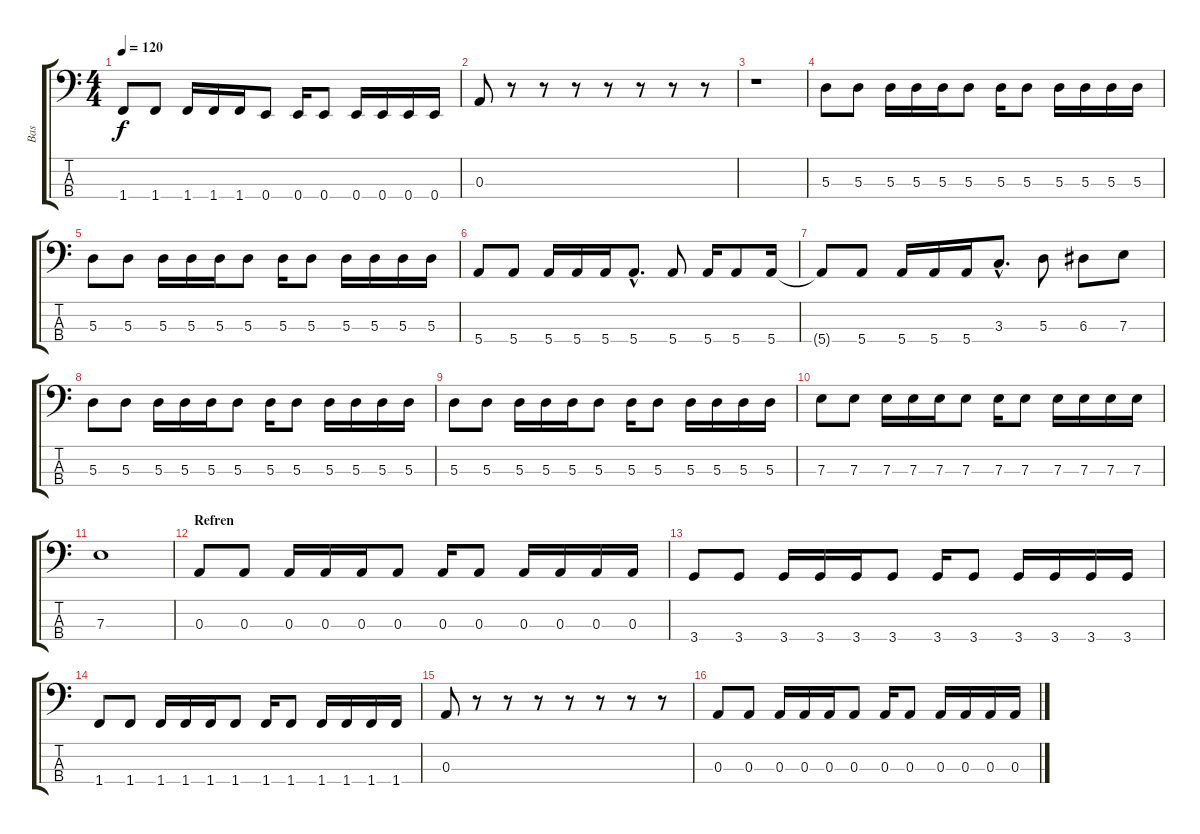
\track ("Bas" "Bas") {instrument electricbassfinger}
\staff {score tabs}
\tuning (G2 D2 A1 E1) {hide}
\ts (4 4)
\tempo 120
\clef f4
\ks c
1.4.8{dy f} 1.4.8 1.4.16 1.4.16 1.4.16 0.4.8 0.4.16 0.4.8 0.4.16 0.4.16 0.4.16 0.4.16 |
0.3.8 r.8 r.8 r.8 r.8 r.8 r.8 r.8 |
r.1 |
5.3.8 5.3.8 5.3.16 5.3.16 5.3.16 5.3.8 5.3.16 5.3.8 5.3.16 5.3.16 5.3.16 5.3.16 |
5.3.8 5.3.8 5.3.16 5.3.16 5.3.16 5.3.8 5.3.16 5.3.8 5.3.16 5.3.16 5.3.16 5.3.16 |
5.4.8 5.4.8 5.4.16 5.4.16 5.4.16 5.4{hac}.8{d} 5.4.8 5.4.16 5.4.8 5.4.16 |
5.4{t}.8 5.4.8 5.4.16 5.4.16 5.4.16 3.3{hac}.8{d} 5.3.8 6.3.8 7.3.8 |
5.3.8 5.3.8 5.3.16 5.3.16 5.3.16 5.3.8 5.3.16 5.3.8 5.3.16 5.3.16 5.3.16 5.3.16 |
5.3.8 5.3.8 5.3.16 5.3.16 5.3.16 5.3.8 5.3.16 5.3.8 5.3.16 5.3.16 5.3.16 5.3.16 |
7.3.8 7.3.8 7.3.16 7.3.16 7.3.16 7.3.8 7.3.16 7.3.8 7.3.16 7.3.16 7.3.16 7.3.16 |
7.3.1 |
\section ("" "Refren")
0.3.8 0.3.8 0.3.16 0.3.16 0.3.16 0.3.8 0.3.16 0.3.8 0.3.16 0.3.16 0.3.16 0.3.16 |
3.4.8 3.4.8 3.4.16 3.4.16 3.4.16 3.4.8 3.4.16 3.4.8 3.4.16 3.4.16 3.4.16 3.4.16 |
1.4.8 1.4.8 1.4.16 1.4.16 1.4.16 1.4.8 1.4.16 1.4.8 1.4.16 1.4.16 1.4.16 1.4.16 |
0.3.8 r.8 r.8 r.8 r.8 r.8 r.8 r.8 |
0.3.8 0.3.8 0.3.16 0.3.16 0.3.16 0.3.8 0.3.16 0.3.8 0.3.16 0.3.16 0.3.16 0.3.16
